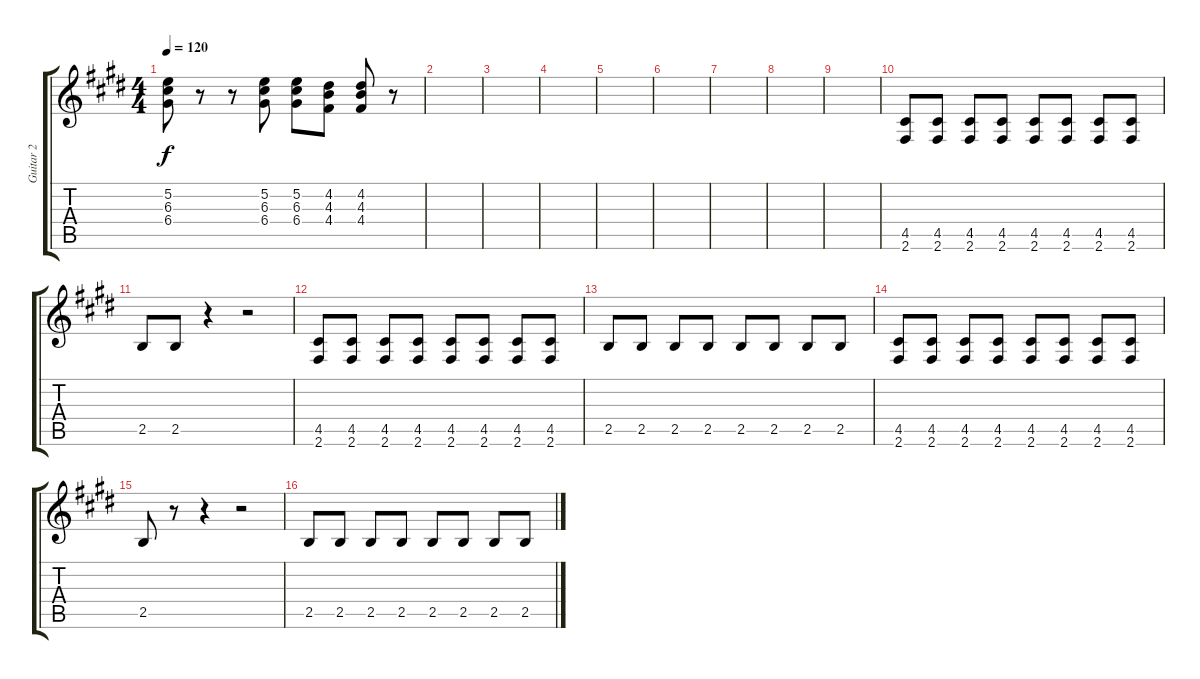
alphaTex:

\track ("Guitar 2" "Guitar 2") {instrument electricguitarmuted}
\staff {score tabs}
\tuning (E4 B3 G3 D3 A2 E2) {hide}
\ts (4 4)
\tempo 120
\clef g2
\ks e
(5.2 6.3 6.4).8{dy f} r.8 r.8 (5.2 6.3 6.4).8 (5.2 6.3 6.4).8 (4.2 4.3 4.4).8 (4.2 4.3 4.4).8 r.8 |
|
|
|
|
|
|
|
|
(4.5 2.6).8 (4.5 2.6).8 (4.5 2.6).8 (4.5 2.6).8 (4.5 2.6).8 (4.5 2.6).8 (4.5 2.6).8 (4.5 2.6).8 |
2.5.8 2.5.8 r.4 r.2 |
(4.5 2.6).8 (4.5 2.6).8 (4.5 2.6).8 (4.5 2.6).8 (4.5 2.6).8 (4.5 2.6).8 (4.5 2.6).8 (4.5 2.6).8 |
2.5.8 2.5.8 2.5.8 2.5.8 2.5.8 2.5.8 2.5.8 2.5.8 |
(4.5 2.6).8 (4.5 2.6).8 (4.5 2.6).8 (4.5 2.6).8 (4.5 2.6).8 (4.5 2.6).8 (4.5 2.6).8 (4.5 2.6).8 |
2.5.8 r.8 r.4 r.2 |
2.5.8 2.5.8 2.5.8 2.5.8 2.5.8 2.5.8 2.5.8 2.5.8
